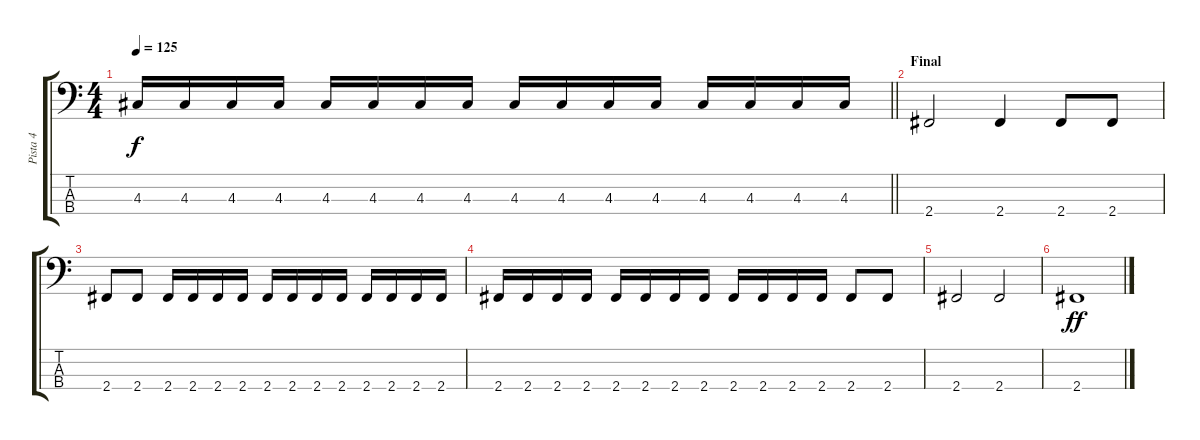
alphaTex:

\track ("Pista 4" "Pista 4") {instrument electricbassfinger}
\staff {score tabs}
\tuning (G2 D2 A1 E1) {hide}
\ts (4 4)
\tempo 125
\clef f4
\barLineRight lightlight
\ks c
4.3.16{dy f} 4.3.16 4.3.16 4.3.16 4.3.16 4.3.16 4.3.16 4.3.16 4.3.16 4.3.16 4.3.16 4.3.16 4.3.16 4.3.16 4.3.16 4.3.16 |
\section ("" "Final")
2.4.2 2.4.4 2.4.8 2.4.8 |
2.4.8 2.4.8 2.4.16 2.4.16 2.4.16 2.4.16 2.4.16 2.4.16 2.4.16 2.4.16 2.4.16 2.4.16 2.4.16 2.4.16 |
2.4.16 2.4.16 2.4.16 2.4.16 2.4.16 2.4.16 2.4.16 2.4.16 2.4.16 2.4.16 2.4.16 2.4.16 2.4.8 2.4.8 |
2.4.2 2.4.2 |
2.4.1{dy ff}
